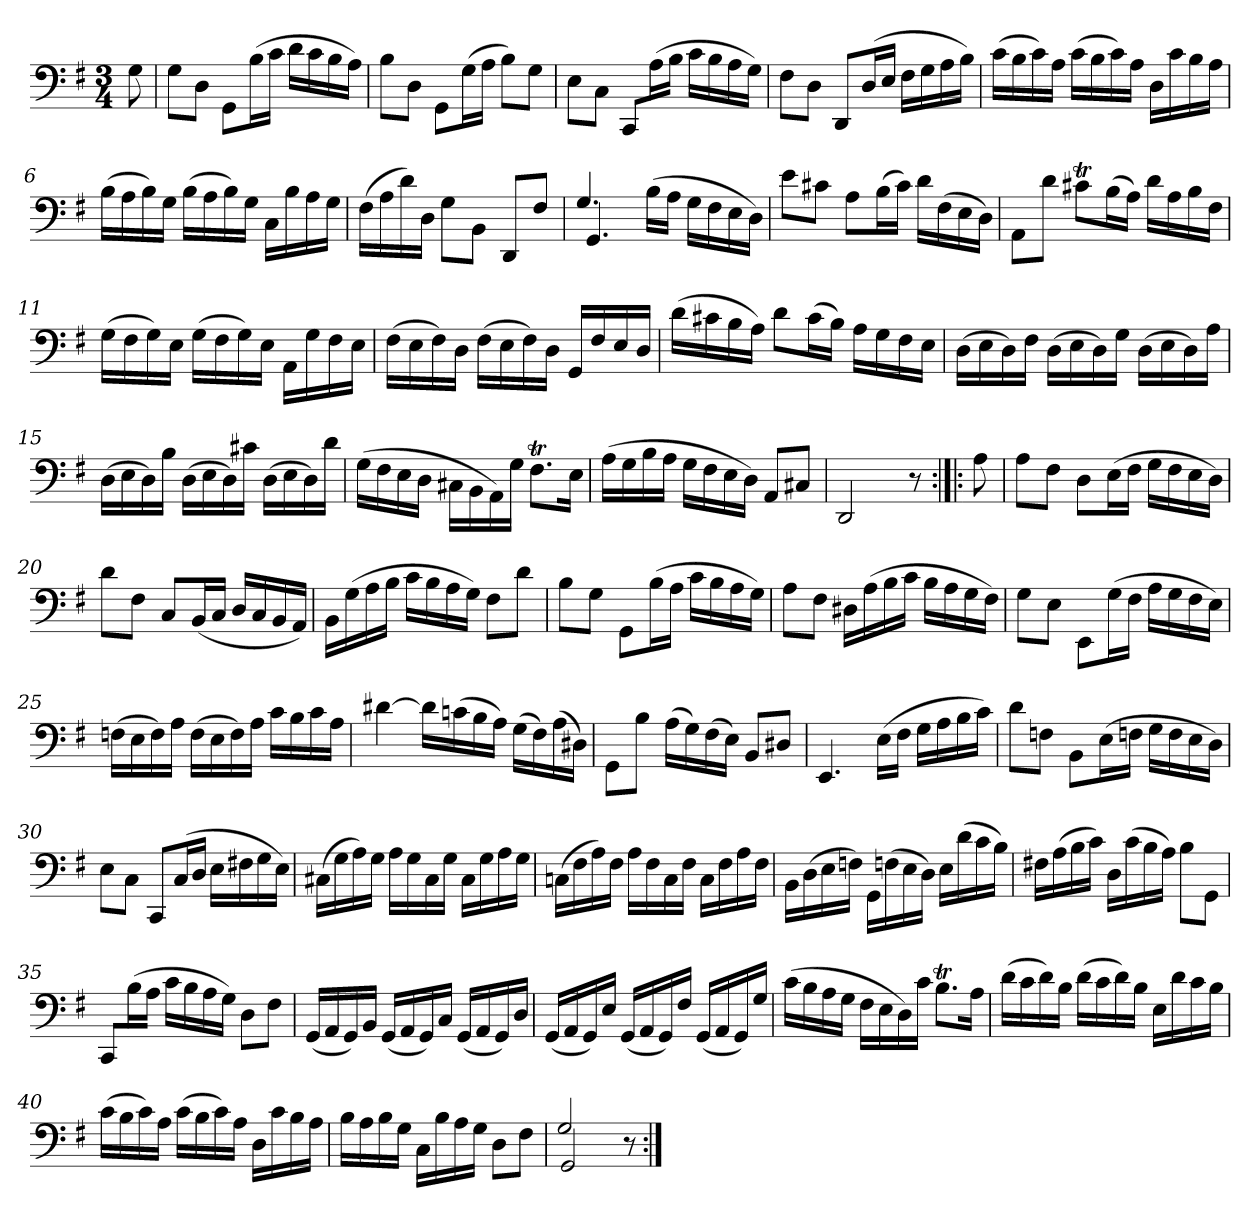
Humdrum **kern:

**kern
*part1
*staff1
*clefF4
*k[f#]
*G:
*M3/4
=
8G
=1
8GL
8DJ
8GGL
(16BL
16cJJ
16dLL
16c
16B
16AJJ)
=2
8BL
8DJ
8GGL
(16GL
16AJJ
8BL)
8GJ
=3
8EL
8CJ
8CC/L
(16A\L
16BJJ
16cLL
16B
16A
16GJJ)
=4
8F#L
8DJ
8DDL
(16DL
16EJJ
16F#LL
16G
16A
16BJJ)
=5
(16cLL
16B
16c)
16AJJ
(16cLL
16B
16c)
16AJJ
16DLL
16c
16B
16AJJ
=6
(16BLL
16A
16B)
16GJJ
(16BLL
16A
16B)
16GJJ
16CLL
16B
16A
16GJJ
=7
(16F#LL
16A
16d)
16DJJ
8GL
8BBJ
8DDL
8F#J
=8
*^
4.GG/	4.G/
(16BLL	4.ryy
16AJJ	.
16GLL	.
16F#	.
16E	.
16DJJ)	.
*v	*v
=9
8eL
8c#XJ
8AL
(16BL
16c#JJ)
16dLL
(16F#
16E
16DJJ)
=10
8AAL
8dJ
8c#XtL
(16BL
16AJJ)
16dLL
16A
16B
16F#JJ
=11
(16GLL
16F#
16G)
16EJJ
(16GLL
16F#
16G)
16EJJ
16AALL
16G
16F#
16EJJ
=12
(16F#LL
16E
16F#)
16DJJ
(16F#LL
16E
16F#)
16DJJ
16GGLL
16F#
16E
16DJJ
=13
(16dLL
16c#X
16B
16AJJ)
8dL
(16c#L
16BJJ)
16ALL
16G
16F#
16EJJ
=14
(16DLL
16E
16D)
16F#JJ
(16DLL
16E
16D)
16GJJ
(16DLL
16E
16D)
16AJJ
=15
(16DLL
16E
16D)
16BJJ
(16DLL
16E
16D)
16c#XJJ
(16DLL
16E
16D)
16dJJ
=16
(16GLL
16F#
16E
16DJJ
16C#XLL
16BB
16AA)
16GJJ
8.F#tL
16EJk
=17
(16ALL
16G
16B
16AJJ
16GLL
16F#
16E
16DJJ)
8AAL
8C#XJ
=18
2DD
8r
=:|!|:
8A
=19
8AL
8F#J
8DL
(16EL
16F#JJ
16GLL
16F#
16E
16DJJ)
=20
8dL
8F#J
8CL
(16BBL
16CJJ
16DLL
16C
16BB
16AAJJ)
=21
16BBLL
(16G
16A
16BJJ
16cLL
16B
16A
16GJJ)
8F#L
8dJ
=22
8BL
8GJ
8GGL
(16BL
16AJJ
16cLL
16B
16A
16GJJ)
=23
8AL
8F#J
16D#XLL
(16A
16B
16cJJ
16BLL
16A
16G
16F#JJ)
=24
8GL
8EJ
8EE\L
(16GL
16F#JJ
16ALL
16G
16F#
16EJJ)
=25
(16FnLL
16E
16F)
16AJJ
(16FLL
16E
16F)
16AJJ
16cLL
16B
16c
16AJJ
=26
[4d#X
16d#LL]
(16cn
16B
16AJJ)
(16GLL
16F#)
(16A
16D#XJJ)
=27
8GGL
8BJ
(16ALL
16G)
(16F#
16EJJ)
8BBL
8D#XJ
=28
4.EE
(16ELL
16F#JJ
16GLL
16A
16B
16cJJ)
=29
8dL
8FnJ
8BBL
(16EL
16FnJJ
16GLL
16F
16E
16DJJ)
=30
8EL
8CJ
8CCL
(16CL
16DJJ
16ELL
16F#X
16G
16EJJ)
=31
(16C#XLL
16G
16A)
16GJJ
16ALL
16G
16C#
16GJJ
16C#LL
16G
16A
16GJJ
=32
(16CnLL
16F#
16A)
16F#JJ
16ALL
16F#
16C
16F#JJ
16CLL
16F#
16A
16F#JJ
=33
16BBLL
(16D
16E
16FnJJ)
16GG\LL
(16Fn
16E
16DJJ)
16ELL
(16d
16c
16BJJ)
=34
16F#XLL
(16A
16B
16cJJ)
16DLL
(16c
16B
16AJJ)
8BL
8GGJ
=35
8CC/L
(16B\L
16AJJ
16cLL
16B
16A
16GJJ)
8DL
8F#J
=36
(16GGLL
16AA
16GG)
16BBJJ
(16GGLL
16AA
16GG)
16CJJ
(16GGLL
16AA
16GG)
16DJJ
=37
(16GGLL
16AA
16GG)
16EJJ
(16GGLL
16AA
16GG)
16F#JJ
(16GGLL
16AA
16GG)
16GJJ
=38
(16cLL
16B
16A
16GJJ
16F#LL
16E
16D)
16cJJ
8.BtL
16AJk
=39
(16dLL
16c
16d)
16BJJ
(16dLL
16c
16d)
16BJJ
16ELL
16d
16c
16BJJ
=40
(16cLL
16B
16c)
16AJJ
(16cLL
16B
16c)
16AJJ
16DLL
16c
16B
16AJJ
=41
16BLL
16A
16B
16GJJ
16CLL
16B
16A
16GJJ
8DL
8F#J
=42
*^
2GG/	2G/
8r	8ryy
*v	*v
=:|!
*-
